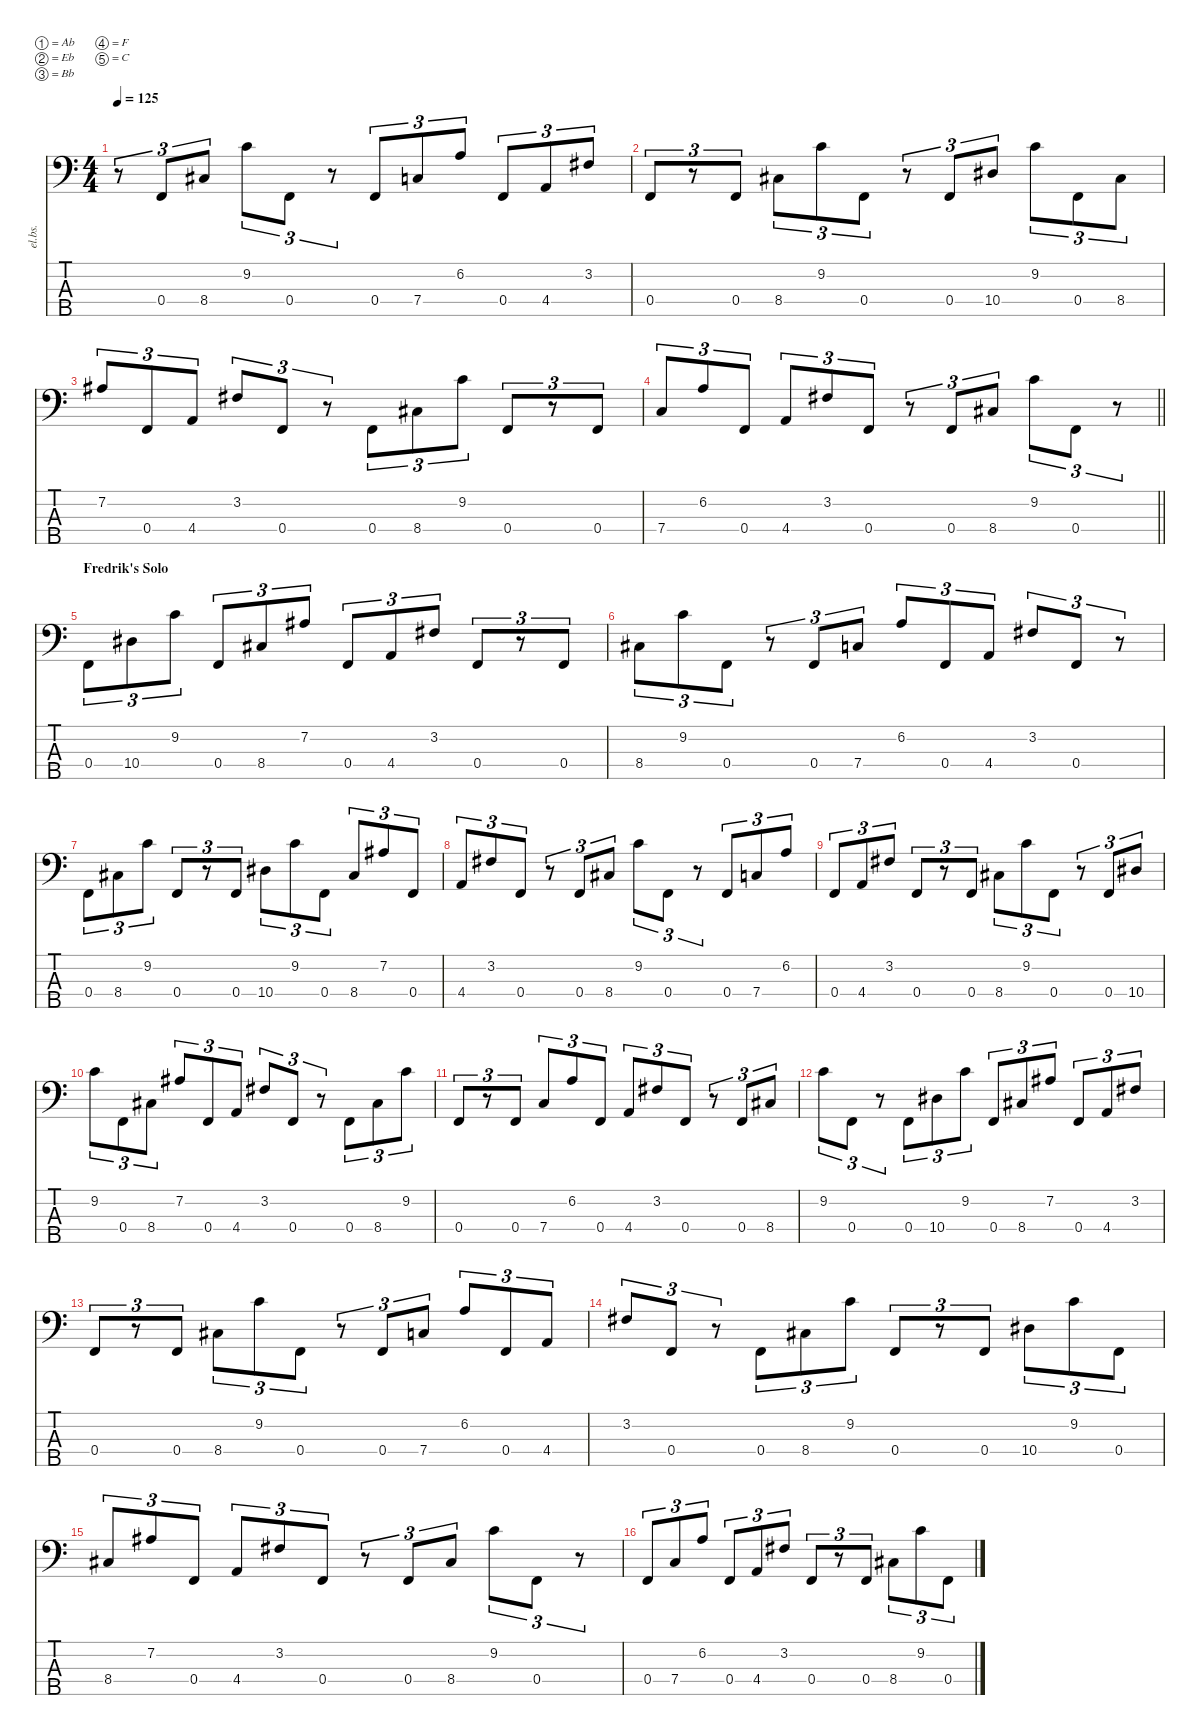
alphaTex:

\defaultSystemsLayout 4
\hideDynamics
\bracketExtendMode nobrackets
\track ("BASS (Dick Lovgren)" "el.bs.") {instrument slapbass1}
\staff {score tabs}
\tuning (Ab2 Eb2 Bb1 F1 C1)
\ts (4 4)
\tempo 125
\clef f4
\ks c
r.8{tu (3 2) dy f} 0.4.8{tu (3 2)} 8.4{acc #}.8{tu (3 2)} 9.2.8{tu (3 2)} 0.4.8{tu (3 2)} r.8{tu (3 2)} 0.4.8{tu (3 2)} 7.4.8{tu (3 2)} 6.2.8{tu (3 2)} 0.4.8{tu (3 2)} 4.4.8{tu (3 2)} 3.2{acc #}.8{tu (3 2)} |
0.4.8{tu (3 2)} r.8{tu (3 2)} 0.4.8{tu (3 2)} 8.4{acc #}.8{tu (3 2)} 9.2.8{tu (3 2)} 0.4.8{tu (3 2)} r.8{tu (3 2)} 0.4.8{tu (3 2)} 10.4{acc #}.8{tu (3 2)} 9.2.8{tu (3 2)} 0.4.8{tu (3 2)} 8.4{acc #}.8{tu (3 2)} |
7.2{acc #}.8{tu (3 2)} 0.4.8{tu (3 2)} 4.4.8{tu (3 2)} 3.2{acc #}.8{tu (3 2)} 0.4.8{tu (3 2)} r.8{tu (3 2)} 0.4.8{tu (3 2)} 8.4{acc #}.8{tu (3 2)} 9.2.8{tu (3 2)} 0.4.8{tu (3 2)} r.8{tu (3 2)} 0.4.8{tu (3 2)} |
\barLineRight lightlight
7.4.8{tu (3 2)} 6.2.8{tu (3 2)} 0.4.8{tu (3 2)} 4.4.8{tu (3 2)} 3.2{acc #}.8{tu (3 2)} 0.4.8{tu (3 2)} r.8{tu (3 2)} 0.4.8{tu (3 2)} 8.4{acc #}.8{tu (3 2)} 9.2.8{tu (3 2)} 0.4.8{tu (3 2)} r.8{tu (3 2)} |
\section ("" "Fredrik's Solo")
0.4.8{tu (3 2)} 10.4{acc #}.8{tu (3 2)} 9.2.8{tu (3 2)} 0.4.8{tu (3 2)} 8.4{acc #}.8{tu (3 2)} 7.2{acc #}.8{tu (3 2)} 0.4.8{tu (3 2)} 4.4.8{tu (3 2)} 3.2{acc #}.8{tu (3 2)} 0.4.8{tu (3 2)} r.8{tu (3 2)} 0.4.8{tu (3 2)} |
8.4{acc #}.8{tu (3 2)} 9.2.8{tu (3 2)} 0.4.8{tu (3 2)} r.8{tu (3 2)} 0.4.8{tu (3 2)} 7.4.8{tu (3 2)} 6.2.8{tu (3 2)} 0.4.8{tu (3 2)} 4.4.8{tu (3 2)} 3.2{acc #}.8{tu (3 2)} 0.4.8{tu (3 2)} r.8{tu (3 2)} |
0.4.8{tu (3 2)} 8.4{acc #}.8{tu (3 2)} 9.2.8{tu (3 2)} 0.4.8{tu (3 2)} r.8{tu (3 2)} 0.4.8{tu (3 2)} 10.4{acc #}.8{tu (3 2)} 9.2.8{tu (3 2)} 0.4.8{tu (3 2)} 8.4{acc #}.8{tu (3 2)} 7.2{acc #}.8{tu (3 2)} 0.4.8{tu (3 2)} |
4.4.8{tu (3 2)} 3.2{acc #}.8{tu (3 2)} 0.4.8{tu (3 2)} r.8{tu (3 2)} 0.4.8{tu (3 2)} 8.4{acc #}.8{tu (3 2)} 9.2.8{tu (3 2)} 0.4.8{tu (3 2)} r.8{tu (3 2)} 0.4.8{tu (3 2)} 7.4.8{tu (3 2)} 6.2.8{tu (3 2)} |
0.4.8{tu (3 2)} 4.4.8{tu (3 2)} 3.2{acc #}.8{tu (3 2)} 0.4.8{tu (3 2)} r.8{tu (3 2)} 0.4.8{tu (3 2)} 8.4{acc #}.8{tu (3 2)} 9.2.8{tu (3 2)} 0.4.8{tu (3 2)} r.8{tu (3 2)} 0.4.8{tu (3 2)} 10.4{acc #}.8{tu (3 2)} |
9.2.8{tu (3 2)} 0.4.8{tu (3 2)} 8.4{acc #}.8{tu (3 2)} 7.2{acc #}.8{tu (3 2)} 0.4.8{tu (3 2)} 4.4.8{tu (3 2)} 3.2{acc #}.8{tu (3 2)} 0.4.8{tu (3 2)} r.8{tu (3 2)} 0.4.8{tu (3 2)} 8.4{acc #}.8{tu (3 2)} 9.2.8{tu (3 2)} |
0.4.8{tu (3 2)} r.8{tu (3 2)} 0.4.8{tu (3 2)} 7.4.8{tu (3 2)} 6.2.8{tu (3 2)} 0.4.8{tu (3 2)} 4.4.8{tu (3 2)} 3.2{acc #}.8{tu (3 2)} 0.4.8{tu (3 2)} r.8{tu (3 2)} 0.4.8{tu (3 2)} 8.4{acc #}.8{tu (3 2)} |
9.2.8{tu (3 2)} 0.4.8{tu (3 2)} r.8{tu (3 2)} 0.4.8{tu (3 2)} 10.4{acc #}.8{tu (3 2)} 9.2.8{tu (3 2)} 0.4.8{tu (3 2)} 8.4{acc #}.8{tu (3 2)} 7.2{acc #}.8{tu (3 2)} 0.4.8{tu (3 2)} 4.4.8{tu (3 2)} 3.2{acc #}.8{tu (3 2)} |
0.4.8{tu (3 2)} r.8{tu (3 2)} 0.4.8{tu (3 2)} 8.4{acc #}.8{tu (3 2)} 9.2.8{tu (3 2)} 0.4.8{tu (3 2)} r.8{tu (3 2)} 0.4.8{tu (3 2)} 7.4.8{tu (3 2)} 6.2.8{tu (3 2)} 0.4.8{tu (3 2)} 4.4.8{tu (3 2)} |
3.2{acc #}.8{tu (3 2)} 0.4.8{tu (3 2)} r.8{tu (3 2)} 0.4.8{tu (3 2)} 8.4{acc #}.8{tu (3 2)} 9.2.8{tu (3 2)} 0.4.8{tu (3 2)} r.8{tu (3 2)} 0.4.8{tu (3 2)} 10.4{acc #}.8{tu (3 2)} 9.2.8{tu (3 2)} 0.4.8{tu (3 2)} |
8.4{acc #}.8{tu (3 2)} 7.2{acc #}.8{tu (3 2)} 0.4.8{tu (3 2)} 4.4.8{tu (3 2)} 3.2{acc #}.8{tu (3 2)} 0.4.8{tu (3 2)} r.8{tu (3 2)} 0.4.8{tu (3 2)} 8.4{acc #}.8{tu (3 2)} 9.2.8{tu (3 2)} 0.4.8{tu (3 2)} r.8{tu (3 2)} |
0.4.8{tu (3 2)} 7.4.8{tu (3 2)} 6.2.8{tu (3 2)} 0.4.8{tu (3 2)} 4.4.8{tu (3 2)} 3.2{acc #}.8{tu (3 2)} 0.4.8{tu (3 2)} r.8{tu (3 2)} 0.4.8{tu (3 2)} 8.4{acc #}.8{tu (3 2)} 9.2.8{tu (3 2)} 0.4.8{tu (3 2)}
